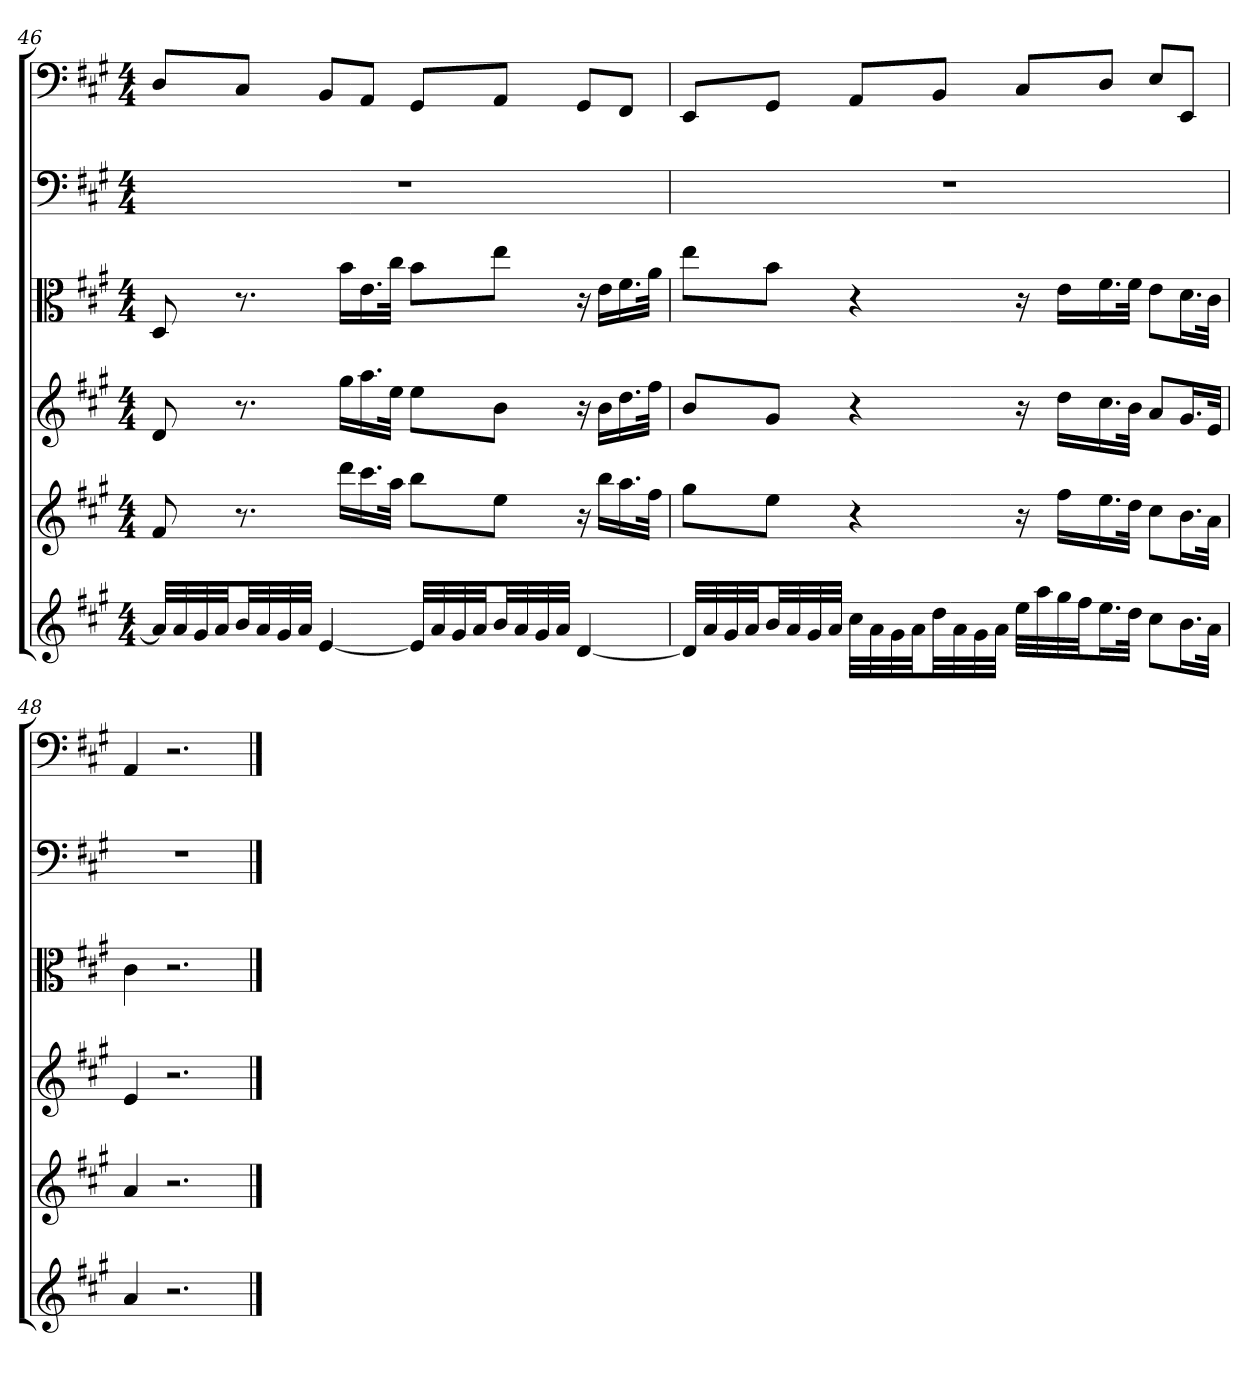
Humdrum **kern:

**kern	**kern	**kern	**kern	**kern	**kern
*part6	*part5	*part4	*part3	*part2	*part1
*staff6	*staff5	*staff4	*staff3	*staff2	*staff1
*	*	*	*clefC3	*clefF4	*clefF4
*k[f#c#g#]	*k[f#c#g#]	*k[f#c#g#]	*k[f#c#g#]	*k[f#c#g#]	*k[f#c#g#]
*A:	*A:	*A:	*A:	*A:	*A:
*M4/4	*M4/4	*M4/4	*M4/4	*M4/4	*M4/4
=46	=46	=46	=46	=46	=46
32aLLL]	8f#	8d	8D	1r	8D/L
32a	.	.	.	.	.
32g#	.	.	.	.	.
32aJJ	.	.	.	.	.
32bLL	8.r	8.r	8.r	.	8C#/J
32a	.	.	.	.	.
32g#	.	.	.	.	.
32aJJJ	.	.	.	.	.
[4e	.	.	.	.	8BB/L
.	16dddLL	16gg#LL	16b\LL	.	.
.	16.ccc#	16.aa	16.e\	.	8AA/J
.	32aaJJk	32eeJJk	32cc#\JJk	.	.
32eLLL]	8bbL	8eeL	8b\L	.	8GG#/L
32a	.	.	.	.	.
32g#	.	.	.	.	.
32aJJ	.	.	.	.	.
32bLL	8eeJ	8bJ	8ee\J	.	8AA/J
32a	.	.	.	.	.
32g#	.	.	.	.	.
32aJJJ	.	.	.	.	.
[4d	16r	16r	16r	.	8GG#/L
.	16bbLL	16bLL	16e\LL	.	.
.	16.aa	16.dd	16.f#\	.	8FF#/J
.	32ff#JJk	32ff#JJk	32a\JJk	.	.
=47	=47	=47	=47	=47	=47
32dLLL]	8gg#L	8bL	8ee\L	1r	8EE/L
32a	.	.	.	.	.
32g#	.	.	.	.	.
32aJJ	.	.	.	.	.
32bLL	8eeJ	8g#J	8b\J	.	8GG#/J
32a	.	.	.	.	.
32g#	.	.	.	.	.
32aJJJ	.	.	.	.	.
32cc#LLL	4r	4r	4r	.	8AA/L
32a	.	.	.	.	.
32g#	.	.	.	.	.
32aJJ	.	.	.	.	.
32ddLL	.	.	.	.	8BB/J
32a	.	.	.	.	.
32g#	.	.	.	.	.
32aJJJ	.	.	.	.	.
32eeLLL	16r	16r	16r	.	8C#/L
32aa	.	.	.	.	.
32gg#	16ff#LL	16ddLL	16e\LL	.	.
32ff#JJ	.	.	.	.	.
16.eeL	16.ee	16.cc#	16.f#\	.	8D/J
32ddJJk	32ddJJk	32bJJk	32f#\JJk	.	.
8cc#L	8cc#L	8aL	8e\L	.	8E/L
16.bL	16.bL	16.g#L	16.d\L	.	8EE/J
32aJJk	32aJJk	32eJJk	32c#\JJk	.	.
=48	=48	=48	=48	=48	=48
4a	4a	4e	4c#	1r	4AA
2.r	2.r	2.r	2.r	.	2.r
==	==	==	==	==	==
*-	*-	*-	*-	*-	*-
